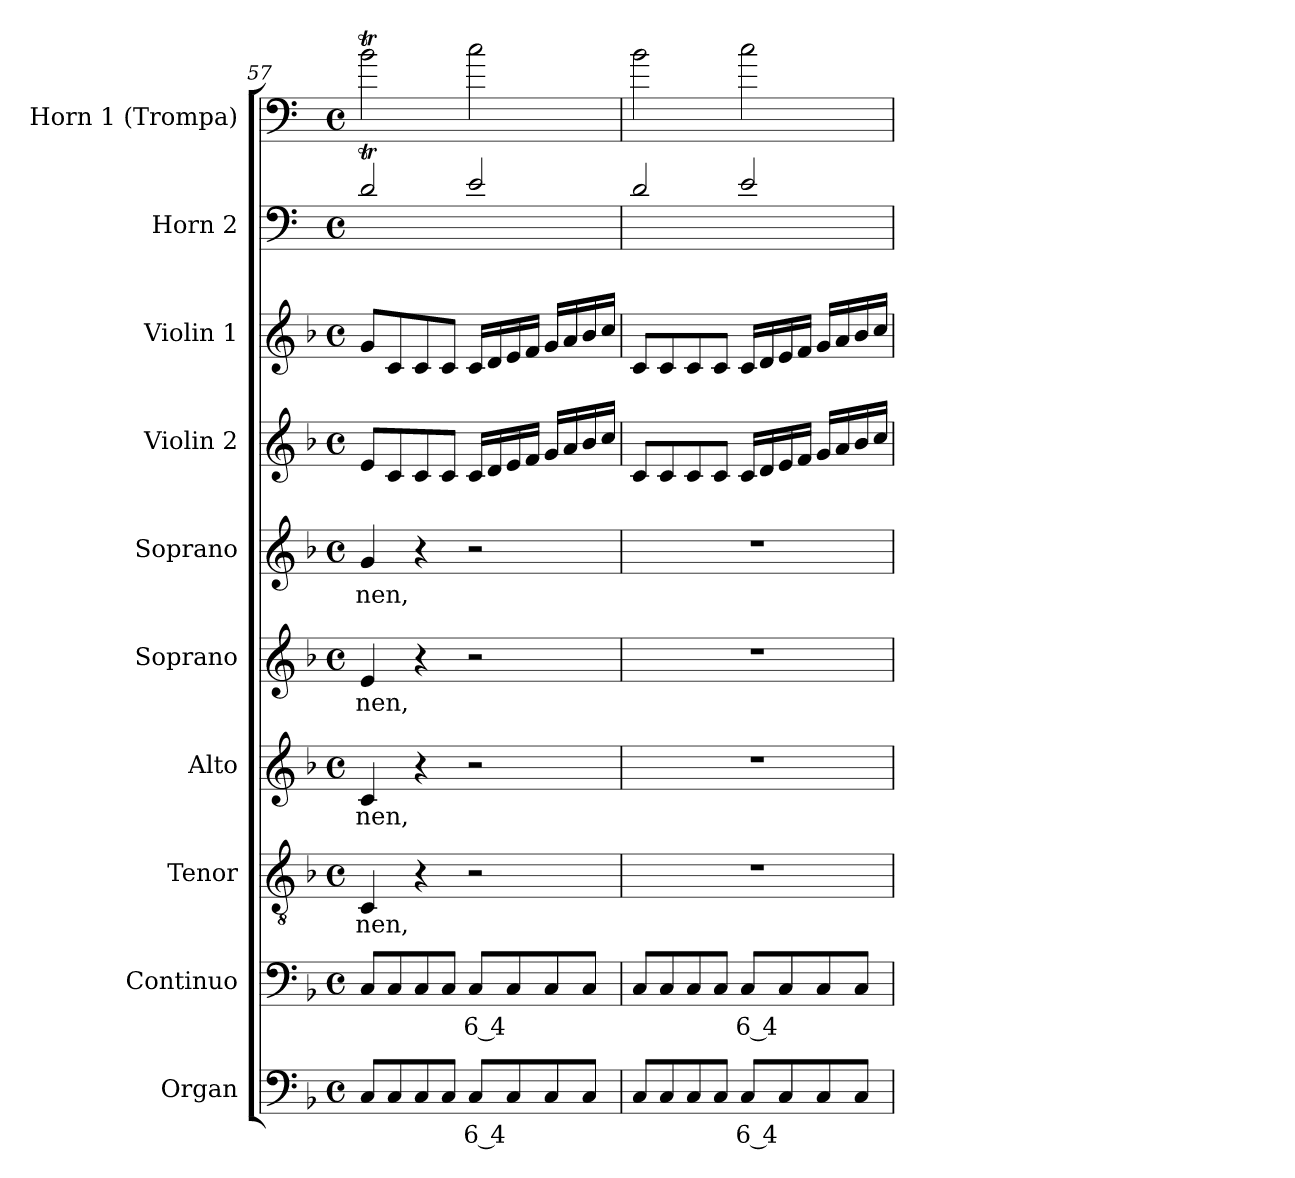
**kern	**text	**kern	**text	**kern	**text	**kern	**text	**kern	**text	**kern	**text	**kern	**kern	**kern	**kern
*part10	*part10	*part9	*part9	*part8	*part8	*part7	*part7	*part6	*part6	*part5	*part5	*part4	*part3	*part2	*part1
*staff10	*staff10	*staff9	*staff9	*staff8	*staff8	*staff7	*staff7	*staff6	*staff6	*staff5	*staff5	*staff4	*staff3	*staff2	*staff1
*I"Organ	*	*I"Continuo	*	*I"Tenor	*	*I"Alto	*	*I"Soprano	*	*I"Soprano	*	*I"Violin 2	*I"Violin 1	*I"Horn  2	*I"Horn  1 (Trompa)
*I'Org.	*	*I'Cont.	*	*I'T.	*	*I'A.	*	*I'S.	*	*I'S.	*	*I'Vln. 2	*I'Vln. 1	*I'Hn.	*I'Hn.
*clefF4	*	*clefF4	*	*clefGv2	*	*clefG2	*	*clefG2	*	*clefG2	*	*clefG2	*clefG2	*clefF4	*clefF4
*	*	*	*	*ITrd7c12	*	*	*	*	*	*	*	*	*	*ITrd4c7	*ITrd4c7
*k[b-]	*	*k[b-]	*	*k[b-]	*	*k[b-]	*	*k[b-]	*	*k[b-]	*	*k[b-]	*k[b-]	*k[b-]	*k[b-]
*F:	*	*F:	*	*F:	*	*F:	*	*F:	*	*F:	*	*F:	*F:	*F:	*F:
*M4/4	*	*M4/4	*	*M4/4	*	*M4/4	*	*M4/4	*	*M4/4	*	*M4/4	*M4/4	*M4/4	*M4/4
*met(c)	*	*met(c)	*	*met(c)	*	*met(c)	*	*met(c)	*	*met(c)	*	*met(c)	*met(c)	*met(c)	*met(c)
=57	=57	=57	=57	=57	=57	=57	=57	=57	=57	=57	=57	=57	=57	=57	=57
!	!	!	!	!	!LO:LY:b:color=#000000	!	!	!	!	!	!	!	!	!	!
!	!	!	!	!	!	!	!LO:LY:b:color=#000000	!	!	!	!	!	!	!	!
!	!	!	!	!	!	!	!	!	!LO:LY:b:color=#000000	!	!	!	!	!	!
!	!	!	!	!	!	!	!	!	!	!	!LO:LY:b:color=#000000	!	!	!	!
8Ci/L	.	8Ci/L	.	4CCi/	-nen,	4ci/	-nen,	4ei/	-nen,	4gi/	-nen,	8ei/L	8gi/L	2GTi/	2eti\
8Ci/	.	8Ci/	.	.	.	.	.	.	.	.	.	8ci/	8ci/	.	.
8Ci/	.	8Ci/	.	4r	.	4r	.	4r	.	4r	.	8ci/	8ci/	.	.
8Ci/J	.	8Ci/J	.	.	.	.	.	.	.	.	.	8ci/J	8ci/J	.	.
!	!LO:LY:b:color=#000000	!	!	!	!	!	!	!	!	!	!	!	!	!	!
!	!	!	!LO:LY:b:color=#000000	!	!	!	!	!	!	!	!	!	!	!	!
8Ci/L	6 4	8Ci/L	6 4	2r	.	2r	.	2r	.	2r	.	16ci/LL	16ci/LL	2Ai/	2fi\
.	.	.	.	.	.	.	.	.	.	.	.	16di/	16di/	.	.
8Ci/	.	8Ci/	.	.	.	.	.	.	.	.	.	16ei/	16ei/	.	.
.	.	.	.	.	.	.	.	.	.	.	.	16fi/JJ	16fi/JJ	.	.
8Ci/	.	8Ci/	.	.	.	.	.	.	.	.	.	16gi/LL	16gi/LL	.	.
.	.	.	.	.	.	.	.	.	.	.	.	16ai/	16ai/	.	.
8Ci/J	.	8Ci/J	.	.	.	.	.	.	.	.	.	16b-i/	16b-i/	.	.
.	.	.	.	.	.	.	.	.	.	.	.	16cci/JJ	16cci/JJ	.	.
=58	=58	=58	=58	=58	=58	=58	=58	=58	=58	=58	=58	=58	=58	=58	=58
8Ci/L	.	8Ci/L	.	1r	.	1r	.	1r	.	1r	.	8ci/L	8ci/L	2Gi/	2ei\
8Ci/	.	8Ci/	.	.	.	.	.	.	.	.	.	8ci/	8ci/	.	.
8Ci/	.	8Ci/	.	.	.	.	.	.	.	.	.	8ci/	8ci/	.	.
8Ci/J	.	8Ci/J	.	.	.	.	.	.	.	.	.	8ci/J	8ci/J	.	.
!	!LO:LY:b:color=#000000	!	!	!	!	!	!	!	!	!	!	!	!	!	!
!	!	!	!LO:LY:b:color=#000000	!	!	!	!	!	!	!	!	!	!	!	!
8Ci/L	6 4	8Ci/L	6 4	.	.	.	.	.	.	.	.	16ci/LL	16ci/LL	2Ai/	2fi\
.	.	.	.	.	.	.	.	.	.	.	.	16di/	16di/	.	.
8Ci/	.	8Ci/	.	.	.	.	.	.	.	.	.	16ei/	16ei/	.	.
.	.	.	.	.	.	.	.	.	.	.	.	16fi/JJ	16fi/JJ	.	.
8Ci/	.	8Ci/	.	.	.	.	.	.	.	.	.	16gi/LL	16gi/LL	.	.
.	.	.	.	.	.	.	.	.	.	.	.	16ai/	16ai/	.	.
8Ci/J	.	8Ci/J	.	.	.	.	.	.	.	.	.	16b-i/	16b-i/	.	.
.	.	.	.	.	.	.	.	.	.	.	.	16cci/JJ	16cci/JJ	.	.
=	=	=	=	=	=	=	=	=	=	=	=	=	=	=	=
*-	*-	*-	*-	*-	*-	*-	*-	*-	*-	*-	*-	*-	*-	*-	*-
